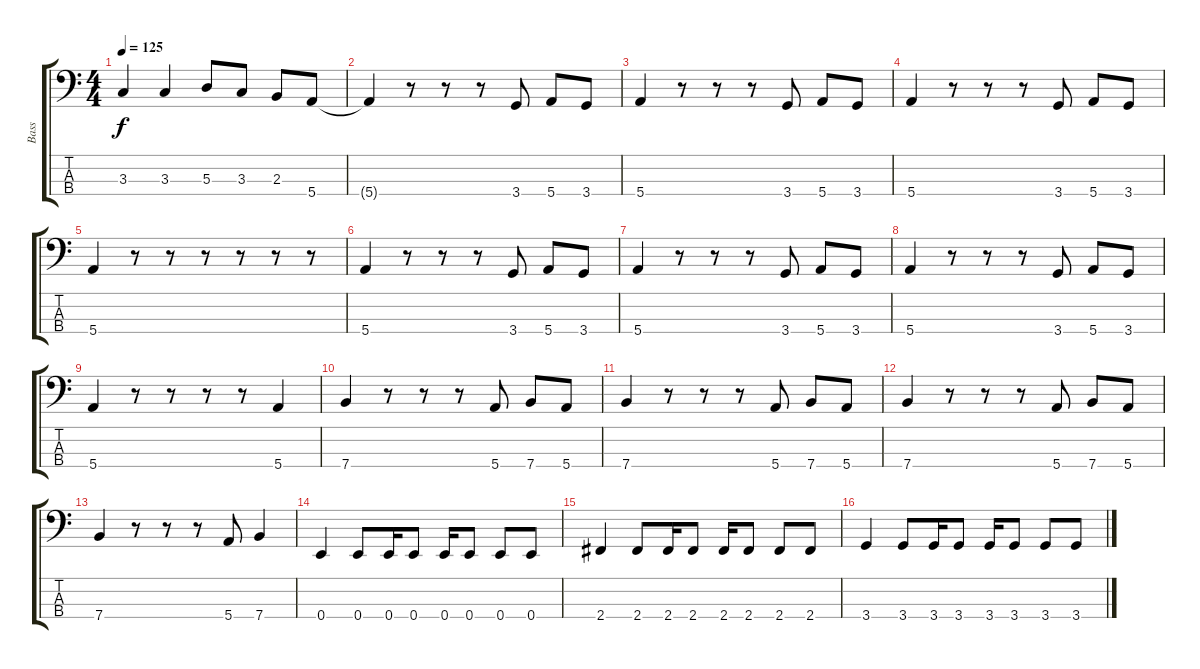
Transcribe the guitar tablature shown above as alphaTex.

\track ("Bass" "Bass") {instrument acousticbass}
\staff {score tabs}
\tuning (G2 D2 A1 E1) {hide}
\ts (4 4)
\tempo 125
\clef f4
\ks c
3.3.4{dy f} 3.3.4 5.3.8 3.3.8 2.3.8 5.4.8 |
5.4{t}.4 r.8 r.8 r.8 3.4.8 5.4.8 3.4.8 |
5.4.4 r.8 r.8 r.8 3.4.8 5.4.8 3.4.8 |
5.4.4 r.8 r.8 r.8 3.4.8 5.4.8 3.4.8 |
5.4.4 r.8 r.8 r.8 r.8 r.8 r.8 |
5.4.4 r.8 r.8 r.8 3.4.8 5.4.8 3.4.8 |
5.4.4 r.8 r.8 r.8 3.4.8 5.4.8 3.4.8 |
5.4.4 r.8 r.8 r.8 3.4.8 5.4.8 3.4.8 |
5.4.4 r.8 r.8 r.8 r.8 5.4.4 |
7.4.4 r.8 r.8 r.8 5.4.8 7.4.8 5.4.8 |
7.4.4 r.8 r.8 r.8 5.4.8 7.4.8 5.4.8 |
7.4.4 r.8 r.8 r.8 5.4.8 7.4.8 5.4.8 |
7.4.4 r.8 r.8 r.8 5.4.8 7.4.4 |
0.4.4 0.4.8 0.4.16 0.4.8 0.4.16 0.4.8 0.4.8 0.4.8 |
2.4.4 2.4.8 2.4.16 2.4.8 2.4.16 2.4.8 2.4.8 2.4.8 |
3.4.4 3.4.8 3.4.16 3.4.8 3.4.16 3.4.8 3.4.8 3.4.8
